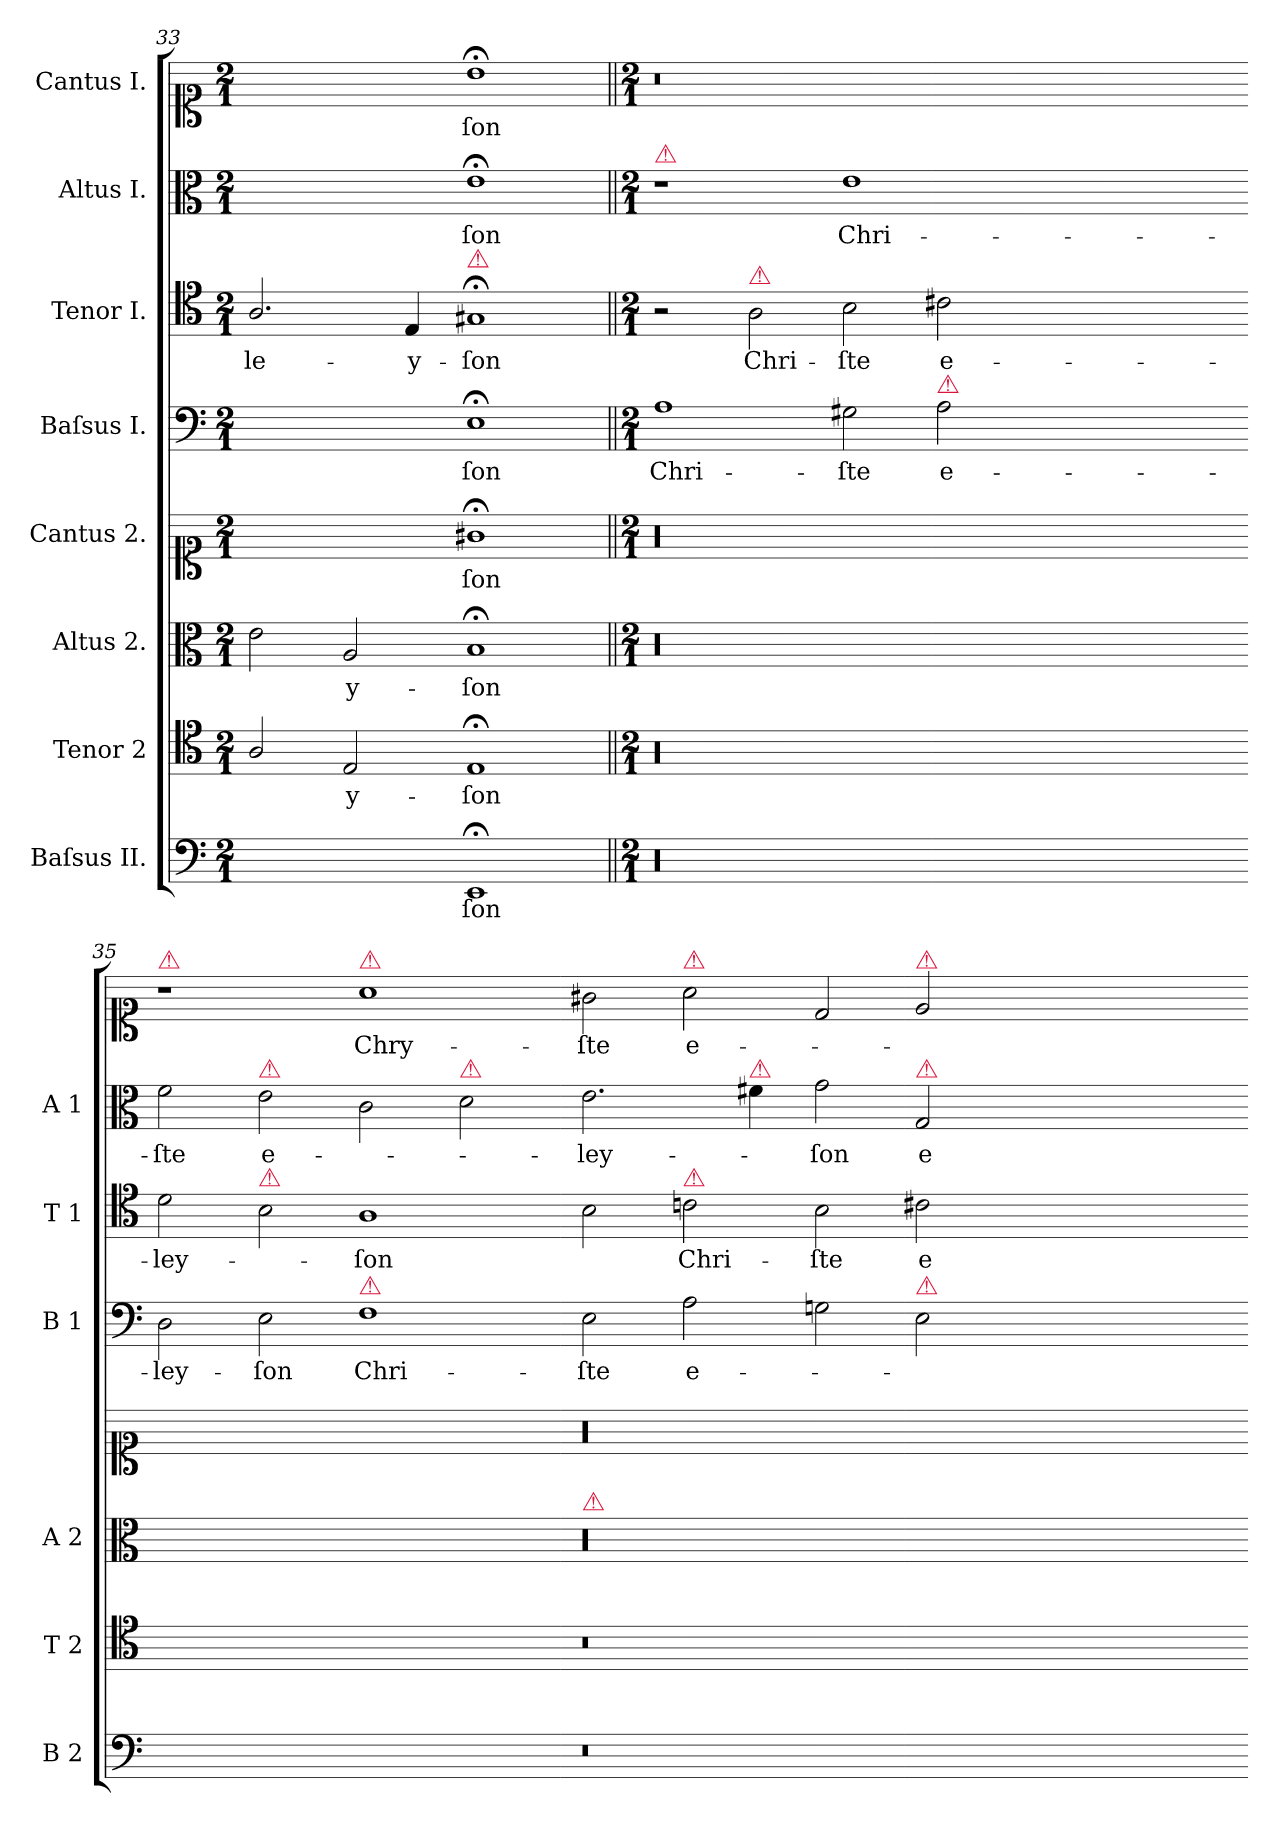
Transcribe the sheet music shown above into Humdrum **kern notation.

**kern	**text	**kern	**text	**kern	**text	**kern	**text	**kern	**text	**kern	**text	**kern	**text	**kern	**text
*part8	*part8	*part7	*part7	*part6	*part6	*part5	*part5	*part4	*part4	*part3	*part3	*part2	*part2	*part1	*part1
*staff8	*staff8	*staff7	*staff7	*staff6	*staff6	*staff5	*staff5	*staff4	*staff4	*staff3	*staff3	*staff2	*staff2	*staff1	*staff1
*I"Baſsus II.	*	*I"Tenor 2	*	*I"Altus 2.	*	*I"Cantus 2.	*	*I"Baſsus I.	*	*I"Tenor I.	*	*I"Altus I.	*	*I"Cantus I.	*
*I'B 2	*	*I'T 2	*	*I'A 2	*	*	*	*I'B 1	*	*I'T 1	*	*I'A 1	*	*	*
*clefF4	*	*clefC4	*	*clefC3	*	*clefC1	*	*clefF4	*	*clefC4	*	*clefC3	*	*clefC1	*
*k[]	*	*k[]	*	*k[]	*	*k[]	*	*k[]	*	*k[]	*	*k[]	*	*k[]	*
*a:	*	*a:	*	*a:	*	*a:	*	*a:	*	*a:	*	*a:	*	*a:	*
*M2/1	*	*M2/1	*	*M2/1	*	*M2/1	*	*M2/1	*	*M2/1	*	*M2/1	*	*M2/1	*
=33	=33	=33	=33	=33	=33	=33	=33	=33	=33	=33	=33	=33	=33	=33	=33
!	!	!	!	!	!	!	!	!	!	!	!LO:LY:i	!	!	!	!
1ryy	.	2A/	.	2e\	.	1ryy	.	1ryy	.	2.A/	-le-	1ryy	.	1ryy	.
!	!	!	!LO:LY:i	!	!LO:LY:i	!	!	!	!	!	!	!	!	!	!
.	.	2E/	-y-	2A/	-y-	.	.	.	.	.	.	.	.	.	.
!	!	!	!	!	!	!	!	!	!	!	!LO:LY:i	!	!	!	!
.	.	.	.	.	.	.	.	.	.	4E/	-y-	.	.	.	.
!	!	!	!	!	!	!	!	!	!	!LO:TX:a:color=crimson:t=⚠	!	!	!	!	!
!	!LO:LY:i	!	!LO:LY:i	!	!LO:LY:i	!	!LO:LY:i	!	!LO:LY:i	!	!LO:LY:i	!	!LO:LY:i	!	!LO:LY:i
1EE;<	-ſon	1E;<;	-ſon	1B;<;	-ſon	1g#X;<;	-ſon	1E;<;	-ſon	1G#X;	-ſon	1e;<;	-ſon	1b;<;	-ſon
=34||	=34||	=34||	=34||	=34||	=34||	=34||	=34||	=34||	=34||	=34||	=34||	=34||	=34||	=34||	=34||
*M2/1	*	*M2/1	*	*M2/1	*	*M2/1	*	*M2/1	*	*M2/1	*	*M2/1	*	*M2/1	*
!	!	!	!	!	!	!	!	!	!	!	!	!LO:TX:a:color=crimson:t=⚠	!	!	!
00r	.	00r	.	00r	.	00r	.	1A	Chri-	2r	.	1r	.	0r	.
!	!	!	!	!	!	!	!	!	!	!LO:TX:a:color=crimson:t=⚠	!	!	!	!	!
.	.	.	.	.	.	.	.	.	.	2A\	Chri-	.	.	.	.
.	.	.	.	.	.	.	.	2G#X\	-ſte	2B\	-ſte	1e	Chri-	.	.
!	!	!	!	!	!	!	!	!LO:TX:a:color=crimson:t=⚠	!	!	!	!	!	!	!
.	.	.	.	.	.	.	.	2A\	e-	2c#X\	e-	.	.	.	.
.	.	.	.	.	.	.	.	0ryy	.	0ryy	.	0ryy	.	0ryy	.
=35-	=35-	=35-	=35-	=35-	=35-	=35-	=35-	=35-	=35-	=35-	=35-	=35-	=35-	=35-	=35-
!	!	!	!	!	!	!	!	!	!	!	!	!	!	!LO:TX:a:color=crimson:t=⚠	!
0ryy	.	0ryy	.	0ryy	.	0ryy	.	2D\	-ley-	2d\	-ley-	2f\	-ſte	1r	.
!	!	!	!	!	!	!	!	!	!	!	!	!LO:TX:a:color=crimson:t=⚠	!	!	!
!	!	!	!	!	!	!	!	!	!	!LO:TX:a:color=crimson:t=⚠	!	!	!	!	!
.	.	.	.	.	.	.	.	2E\	-ſon	2B\	.	2e\	e-	.	.
!	!	!	!	!	!	!	!	!	!	!	!	!	!	!LO:TX:a:color=crimson:t=⚠	!
!	!	!	!	!	!	!	!	!LO:TX:a:color=crimson:t=⚠	!	!	!	!	!	!	!
!	!	!	!	!	!	!	!	!	!LO:LY:i	!	!	!	!	!	!
.	.	.	.	.	.	.	.	1F	Chri-	1A	-ſon	2c\	.	1a	Chry-
!	!	!	!	!	!	!	!	!	!	!	!	!LO:TX:a:color=crimson:t=⚠	!	!	!
.	.	.	.	.	.	.	.	.	.	.	.	2d\	.	.	.
=36-	=36-	=36-	=36-	=36-	=36-	=36-	=36-	=36-	=36-	=36-	=36-	=36-	=36-	=36-	=36-
!	!	!	!	!LO:TX:a:color=crimson:t=⚠	!	!	!	!	!	!	!	!	!	!	!
!	!	!	!	!	!	!	!	!	!LO:LY:i	!	!	!	!	!	!
0r	.	0r	.	00r	.	00r	.	2E\	-ſte	2B\	.	2.e\	-ley-	2g#X\	-ſte
!	!	!	!	!	!	!	!	!	!	!	!	!	!	!LO:TX:a:color=crimson:t=⚠	!
!	!	!	!	!	!	!	!	!	!	!LO:TX:a:color=crimson:t=⚠	!	!	!	!	!
!	!	!	!	!	!	!	!	!	!LO:LY:i	!	!LO:LY:i	!	!	!	!
.	.	.	.	.	.	.	.	2A\	e-	2cn\	Chri-	.	.	2a\	e-
!	!	!	!	!	!	!	!	!	!	!	!	!LO:TX:a:color=crimson:t=⚠	!	!	!
.	.	.	.	.	.	.	.	.	.	.	.	4f#X\	.	.	.
!	!	!	!	!	!	!	!	!	!	!	!LO:LY:i	!	!	!	!
.	.	.	.	.	.	.	.	2Gn\	.	2B\	-ſte	2g\	-ſon	2d/	.
!	!	!	!	!	!	!	!	!	!	!	!	!	!	!LO:TX:a:color=crimson:t=⚠	!
!	!	!	!	!	!	!	!	!	!	!	!	!LO:TX:a:color=crimson:t=⚠	!	!	!
!	!	!	!	!	!	!	!	!LO:TX:a:color=crimson:t=⚠	!	!	!	!	!	!	!
!	!	!	!	!	!	!	!	!	!	!	!LO:LY:i	!	!LO:LY:i	!	!
.	.	.	.	.	.	.	.	2E\	.	2c#X\	e-	2G/	e-	2e/	.
0ryy	.	0ryy	.	.	.	.	.	0ryy	.	0ryy	.	0ryy	.	0ryy	.
=-	=-	=-	=-	=-	=-	=-	=-	=-	=-	=-	=-	=-	=-	=-	=-
*-	*-	*-	*-	*-	*-	*-	*-	*-	*-	*-	*-	*-	*-	*-	*-
